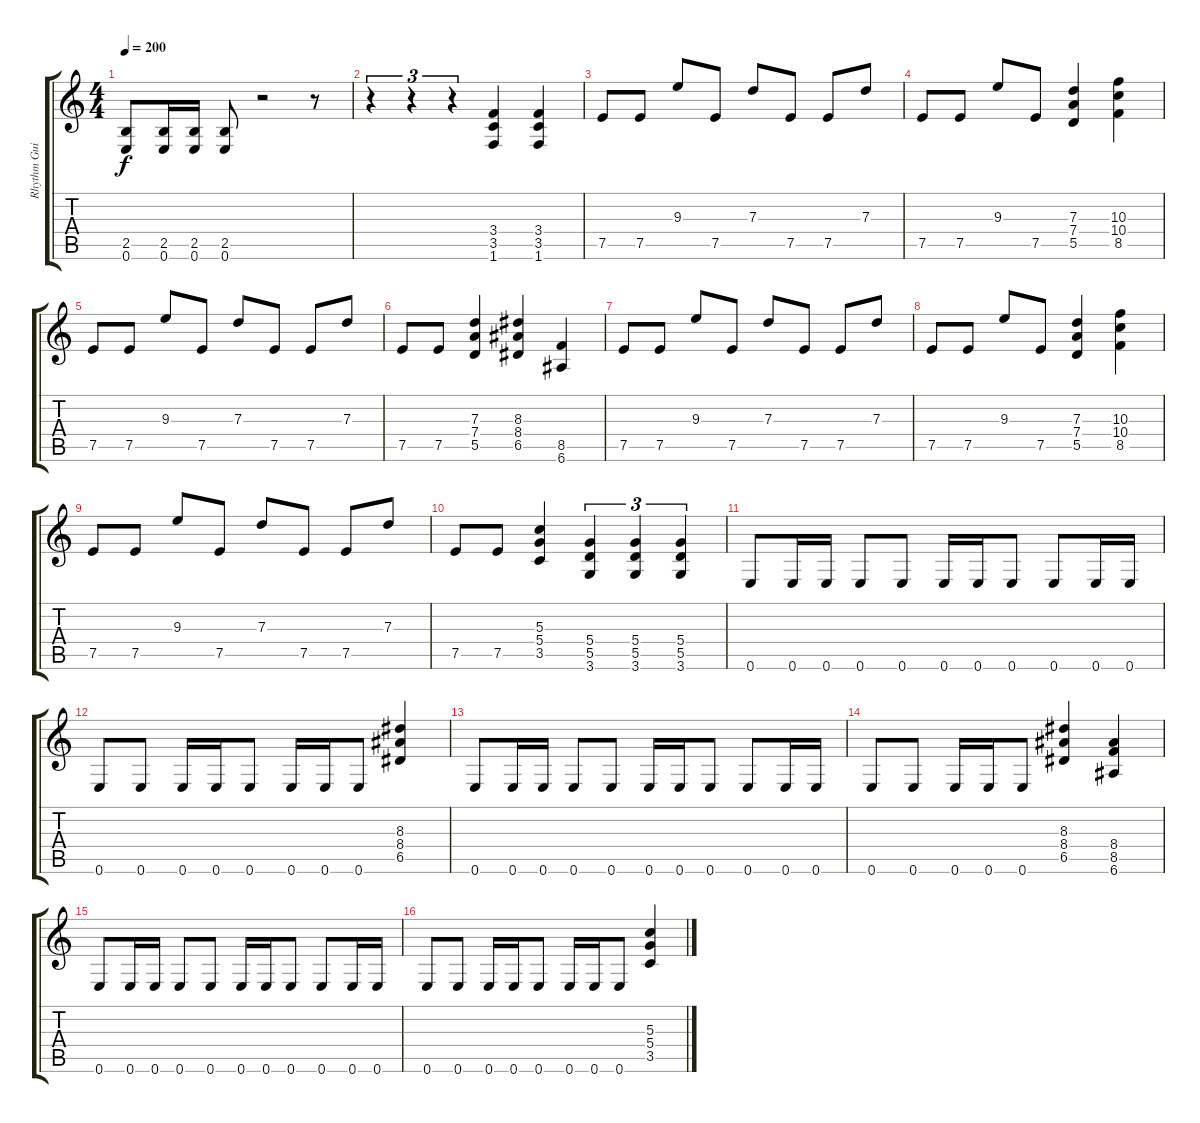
\track ("Rhythm Guitar Right" "Rhythm Gui") {instrument distortionguitar}
\staff {score tabs}
\tuning (E4 B3 G3 D3 A2 E2) {hide}
\ts (4 4)
\tempo 200
\clef g2
\ks c
(2.5 0.6).8{dy f} (2.5 0.6).16 (2.5 0.6).16 (2.5 0.6).8 r.2 r.8 |
r.4{tu (3 2)} r.4{tu (3 2)} r.4{tu (3 2)} (3.4 3.5 1.6).4 (3.4 3.5 1.6).4 |
7.5.8 7.5.8 9.3.8 7.5.8 7.3.8 7.5.8 7.5.8 7.3.8 |
7.5.8 7.5.8 9.3.8 7.5.8 (7.3 7.4 5.5).4 (10.3 10.4 8.5).4 |
7.5.8 7.5.8 9.3.8 7.5.8 7.3.8 7.5.8 7.5.8 7.3.8 |
7.5.8 7.5.8 (7.3 7.4 5.5).4 (8.3 8.4 6.5).4 (8.5 6.6).4 |
7.5.8 7.5.8 9.3.8 7.5.8 7.3.8 7.5.8 7.5.8 7.3.8 |
7.5.8 7.5.8 9.3.8 7.5.8 (7.3 7.4 5.5).4 (10.3 10.4 8.5).4 |
7.5.8 7.5.8 9.3.8 7.5.8 7.3.8 7.5.8 7.5.8 7.3.8 |
7.5.8 7.5.8 (5.3 5.4 3.5).4 (5.4 5.5 3.6).4{tu (3 2)} (5.4 5.5 3.6).4{tu (3 2)} (5.4 5.5 3.6).4{tu (3 2)} |
0.6.8 0.6.16 0.6.16 0.6.8 0.6.8 0.6.16 0.6.16 0.6.8 0.6.8 0.6.16 0.6.16 |
0.6.8 0.6.8 0.6.16 0.6.16 0.6.8 0.6.16 0.6.16 0.6.8 (8.3 8.4 6.5).4 |
0.6.8 0.6.16 0.6.16 0.6.8 0.6.8 0.6.16 0.6.16 0.6.8 0.6.8 0.6.16 0.6.16 |
0.6.8 0.6.8 0.6.16 0.6.16 0.6.8 (8.3 8.4 6.5).4 (8.4 8.5 6.6).4 |
0.6.8 0.6.16 0.6.16 0.6.8 0.6.8 0.6.16 0.6.16 0.6.8 0.6.8 0.6.16 0.6.16 |
0.6.8 0.6.8 0.6.16 0.6.16 0.6.8 0.6.16 0.6.16 0.6.8 (5.3 5.4 3.5).4
